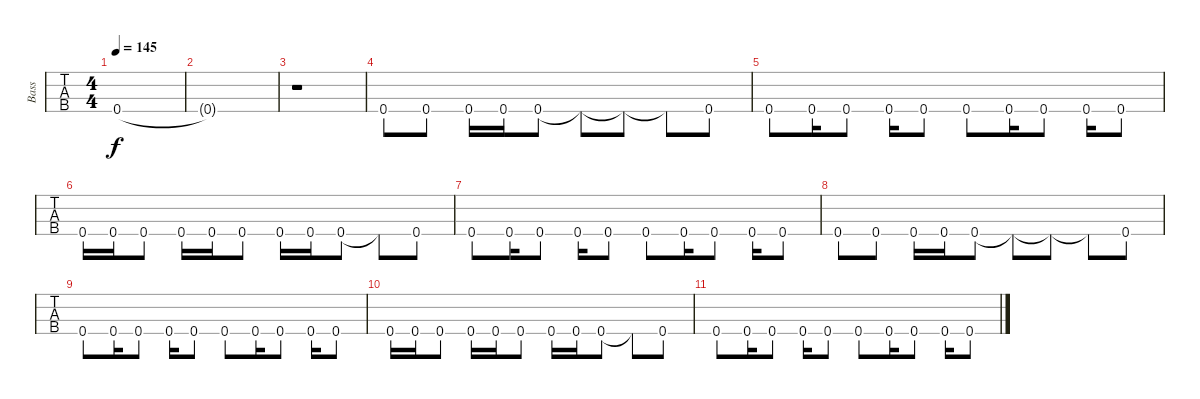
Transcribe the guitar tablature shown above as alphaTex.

\track ("Bass" "Bass") {instrument electricbassfinger}
\staff {tabs}
\tuning (F2 C2 G1 C1) {hide}
\ts (4 4)
\tempo 145
\clef f4
\ks c
0.4{t}.1{dy f} |
0.4{t}.1 |
r.1 |
0.4.8 0.4.8 0.4.16 0.4.16 0.4.8 0.4{t}.8 0.4{t}.8 0.4{t}.8 0.4.8 |
0.4.8 0.4.16 0.4.8 0.4.16 0.4.8 0.4.8 0.4.16 0.4.8 0.4.16 0.4.8 |
0.4.16 0.4.16 0.4.8 0.4.16 0.4.16 0.4.8 0.4.16 0.4.16 0.4.8 0.4{t}.8 0.4.8 |
0.4.8 0.4.16 0.4.8 0.4.16 0.4.8 0.4.8 0.4.16 0.4.8 0.4.16 0.4.8 |
0.4.8 0.4.8 0.4.16 0.4.16 0.4.8 0.4{t}.8 0.4{t}.8 0.4{t}.8 0.4.8 |
0.4.8 0.4.16 0.4.8 0.4.16 0.4.8 0.4.8 0.4.16 0.4.8 0.4.16 0.4.8 |
0.4.16 0.4.16 0.4.8 0.4.16 0.4.16 0.4.8 0.4.16 0.4.16 0.4.8 0.4{t}.8 0.4.8 |
0.4.8 0.4.16 0.4.8 0.4.16 0.4.8 0.4.8 0.4.16 0.4.8 0.4.16 0.4.8
